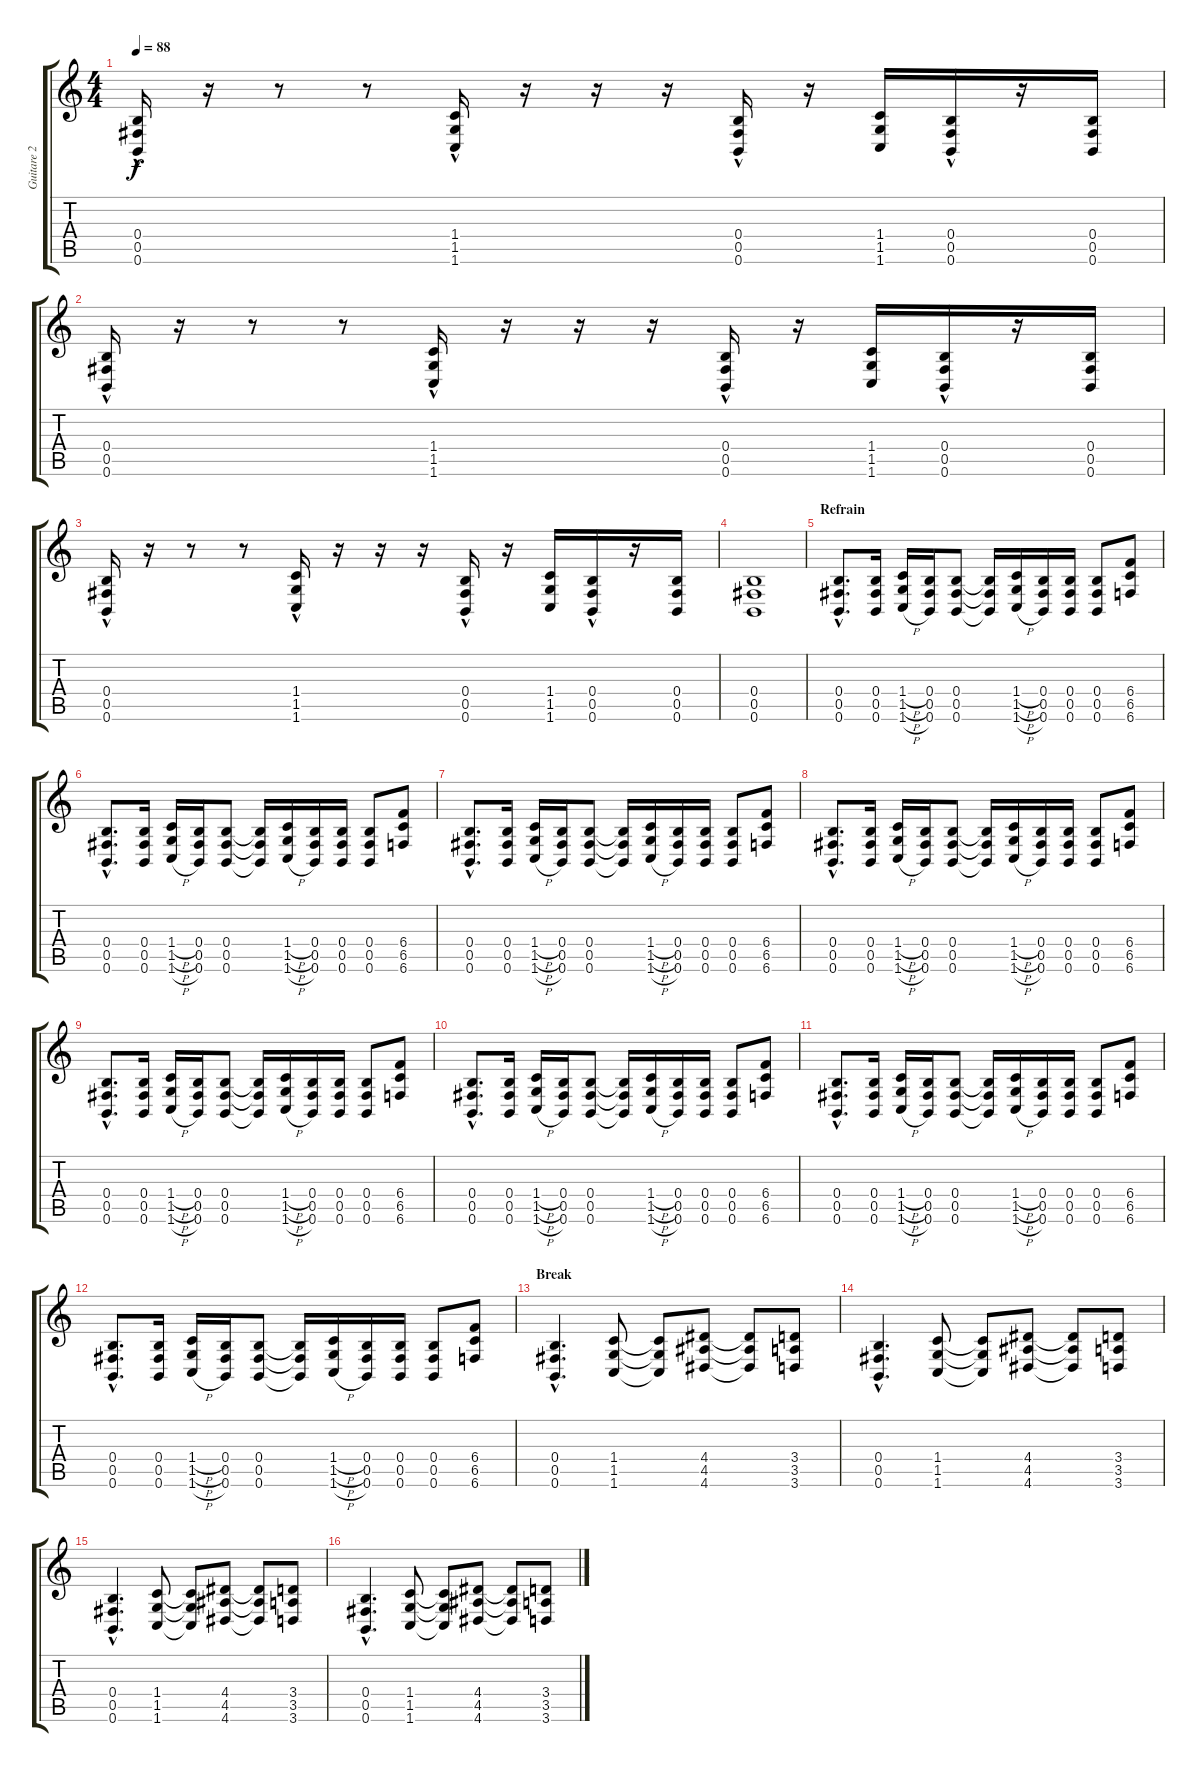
\track ("Guitare 2" "Guitare 2") {instrument distortionguitar}
\staff {score tabs}
\tuning (Db4 Ab3 E3 B2 Gb2 B1) {hide}
\ts (4 4)
\tempo 88
\clef g2
\ks c
(0.4{hac} 0.5{hac} 0.6{hac}).16{dy f} r.16 r.8 r.8 (1.4{hac} 1.5{hac} 1.6{hac}).16 r.16 r.16 r.16 (0.4{hac} 0.5{hac} 0.6{hac}).16 r.16 (1.4 1.5 1.6).16 (0.4{hac} 0.5{hac} 0.6{hac}).16 r.16 (0.4 0.5 0.6).16 |
(0.4{hac} 0.5{hac} 0.6{hac}).16 r.16 r.8 r.8 (1.4{hac} 1.5{hac} 1.6{hac}).16 r.16 r.16 r.16 (0.4{hac} 0.5{hac} 0.6{hac}).16 r.16 (1.4 1.5 1.6).16 (0.4{hac} 0.5{hac} 0.6{hac}).16 r.16 (0.4 0.5 0.6).16 |
(0.4{hac} 0.5{hac} 0.6{hac}).16 r.16 r.8 r.8 (1.4{hac} 1.5{hac} 1.6{hac}).16 r.16 r.16 r.16 (0.4{hac} 0.5{hac} 0.6{hac}).16 r.16 (1.4 1.5 1.6).16 (0.4{hac} 0.5{hac} 0.6{hac}).16 r.16 (0.4 0.5 0.6).16 |
(0.4 0.5 0.6).1 |
\section ("" "Refrain")
(0.4{hac} 0.5{hac} 0.6{hac}).8{d} (0.4 0.5 0.6).16 (1.4{h} 1.5{h} 1.6{h}).16 (0.4 0.5 0.6).16 (0.4 0.5 0.6).8 (0.4{t} 0.5{t} 0.6{t}).16 (1.4{h} 1.5{h} 1.6{h}).16 (0.4 0.5 0.6).16 (0.4 0.5 0.6).16 (0.4 0.5 0.6).8 (6.4 6.5 6.6).8 |
(0.4{hac} 0.5{hac} 0.6{hac}).8{d} (0.4 0.5 0.6).16 (1.4{h} 1.5{h} 1.6{h}).16 (0.4 0.5 0.6).16 (0.4 0.5 0.6).8 (0.4{t} 0.5{t} 0.6{t}).16 (1.4{h} 1.5{h} 1.6{h}).16 (0.4 0.5 0.6).16 (0.4 0.5 0.6).16 (0.4 0.5 0.6).8 (6.4 6.5 6.6).8 |
(0.4{hac} 0.5{hac} 0.6{hac}).8{d} (0.4 0.5 0.6).16 (1.4{h} 1.5{h} 1.6{h}).16 (0.4 0.5 0.6).16 (0.4 0.5 0.6).8 (0.4{t} 0.5{t} 0.6{t}).16 (1.4{h} 1.5{h} 1.6{h}).16 (0.4 0.5 0.6).16 (0.4 0.5 0.6).16 (0.4 0.5 0.6).8 (6.4 6.5 6.6).8 |
(0.4{hac} 0.5{hac} 0.6{hac}).8{d} (0.4 0.5 0.6).16 (1.4{h} 1.5{h} 1.6{h}).16 (0.4 0.5 0.6).16 (0.4 0.5 0.6).8 (0.4{t} 0.5{t} 0.6{t}).16 (1.4{h} 1.5{h} 1.6{h}).16 (0.4 0.5 0.6).16 (0.4 0.5 0.6).16 (0.4 0.5 0.6).8 (6.4 6.5 6.6).8 |
(0.4{hac} 0.5{hac} 0.6{hac}).8{d} (0.4 0.5 0.6).16 (1.4{h} 1.5{h} 1.6{h}).16 (0.4 0.5 0.6).16 (0.4 0.5 0.6).8 (0.4{t} 0.5{t} 0.6{t}).16 (1.4{h} 1.5{h} 1.6{h}).16 (0.4 0.5 0.6).16 (0.4 0.5 0.6).16 (0.4 0.5 0.6).8 (6.4 6.5 6.6).8 |
(0.4{hac} 0.5{hac} 0.6{hac}).8{d} (0.4 0.5 0.6).16 (1.4{h} 1.5{h} 1.6{h}).16 (0.4 0.5 0.6).16 (0.4 0.5 0.6).8 (0.4{t} 0.5{t} 0.6{t}).16 (1.4{h} 1.5{h} 1.6{h}).16 (0.4 0.5 0.6).16 (0.4 0.5 0.6).16 (0.4 0.5 0.6).8 (6.4 6.5 6.6).8 |
(0.4{hac} 0.5{hac} 0.6{hac}).8{d} (0.4 0.5 0.6).16 (1.4{h} 1.5{h} 1.6{h}).16 (0.4 0.5 0.6).16 (0.4 0.5 0.6).8 (0.4{t} 0.5{t} 0.6{t}).16 (1.4{h} 1.5{h} 1.6{h}).16 (0.4 0.5 0.6).16 (0.4 0.5 0.6).16 (0.4 0.5 0.6).8 (6.4 6.5 6.6).8 |
(0.4{hac} 0.5{hac} 0.6{hac}).8{d} (0.4 0.5 0.6).16 (1.4{h} 1.5{h} 1.6{h}).16 (0.4 0.5 0.6).16 (0.4 0.5 0.6).8 (0.4{t} 0.5{t} 0.6{t}).16 (1.4{h} 1.5{h} 1.6{h}).16 (0.4 0.5 0.6).16 (0.4 0.5 0.6).16 (0.4 0.5 0.6).8 (6.4 6.5 6.6).8 |
\section ("" "Break")
(0.4{hac} 0.5{hac} 0.6{hac}).4{d} (1.4 1.5 1.6).8 (1.4{t} 1.5{t} 1.6{t}).8 (4.4 4.5 4.6).8 (4.4{t} 4.5{t} 4.6{t}).8 (3.4 3.5 3.6).8 |
(0.4{hac} 0.5{hac} 0.6{hac}).4{d} (1.4 1.5 1.6).8 (1.4{t} 1.5{t} 1.6{t}).8 (4.4 4.5 4.6).8 (4.4{t} 4.5{t} 4.6{t}).8 (3.4 3.5 3.6).8 |
(0.4{hac} 0.5{hac} 0.6{hac}).4{d} (1.4 1.5 1.6).8 (1.4{t} 1.5{t} 1.6{t}).8 (4.4 4.5 4.6).8 (4.4{t} 4.5{t} 4.6{t}).8 (3.4 3.5 3.6).8 |
(0.4{hac} 0.5{hac} 0.6{hac}).4{d} (1.4 1.5 1.6).8 (1.4{t} 1.5{t} 1.6{t}).8 (4.4 4.5 4.6).8 (4.4{t} 4.5{t} 4.6{t}).8 (3.4 3.5 3.6).8
